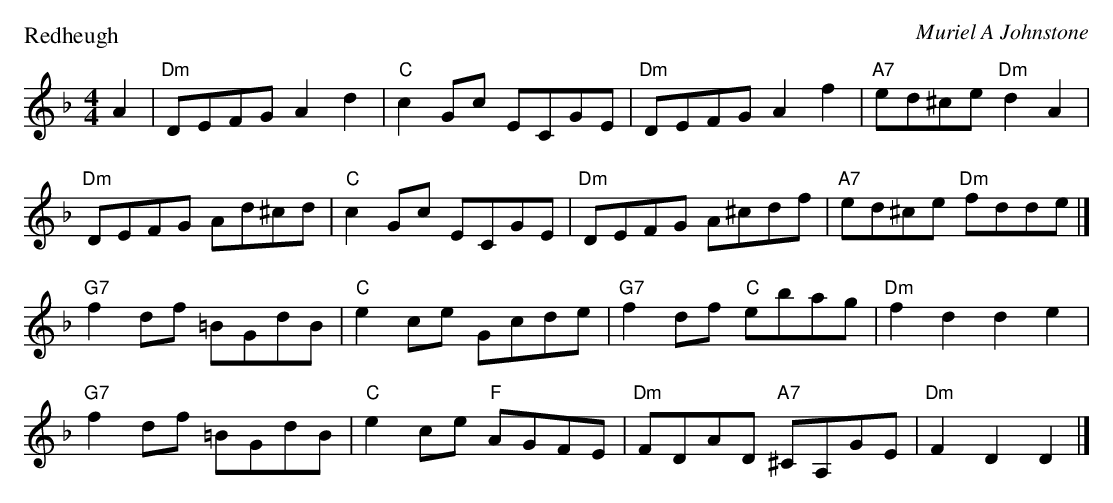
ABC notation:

X:1
P: Redheugh
C: Muriel A Johnstone
M: 4/4
L: 1/8
K: Dm
A2 |\
"Dm"DEFG A2d2 | "C"c2Gc ECGE | "Dm"DEFG A2f2 | "A7"ed^ce "Dm"d2A2 |
"Dm"DEFG Ad^cd | "C"c2Gc ECGE | "Dm"DEFG A^cdf | "A7"ed^ce "Dm"fdde |]
"G7"f2df =BGdB | "C"e2ce Gcde | "G7"f2df "C"ebag | "Dm"f2d2 d2e2 |
"G7"f2df =BGdB | "C"e2ce "F"AGFE | "Dm"FDAD "A7"^CA,GE | "Dm"F2D2 D2 |]
